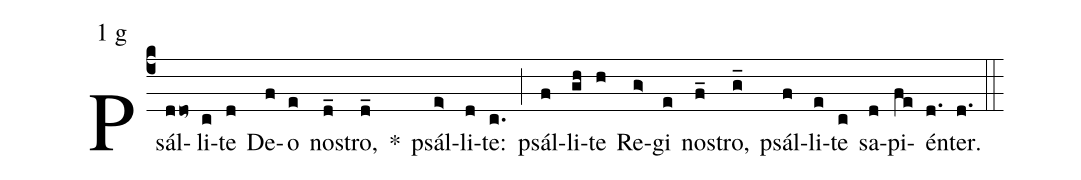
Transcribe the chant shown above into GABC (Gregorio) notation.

mode:1 g;
%%
(c4) Psál(ddo~)li(c)te(d) De(f)o(e) nos(d_)tro,(d_) *() psál(e>)li(d)te:(c.) (;) psál(f)li(gh)te(h) Re(g>)gi(e) nos(f_)tro,(g_) psál(f)li(e)te(c) sa(d)pi(fe)én(d.)ter.(d.) (::)
